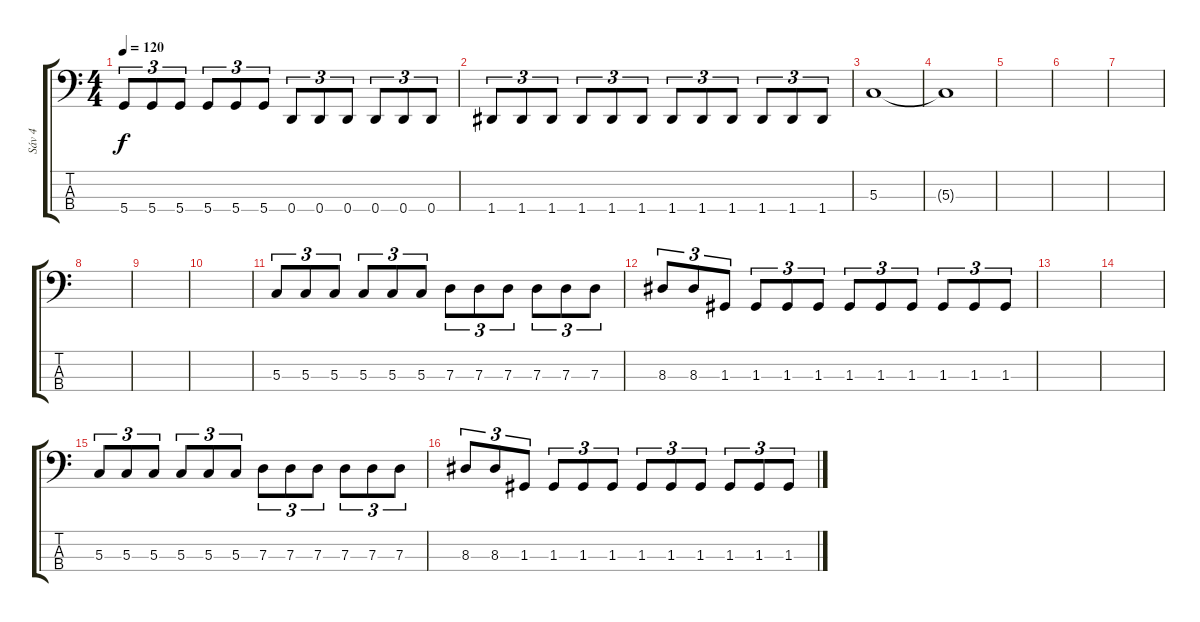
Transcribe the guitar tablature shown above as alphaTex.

\track ("Sáv 4" "Sáv 4") {instrument electricbasspick}
\staff {score tabs}
\tuning (F2 C2 G1 D1) {hide}
\ts (4 4)
\tempo 120
\clef f4
\ks c
5.4.8{tu (3 2) dy f} 5.4.8{tu (3 2)} 5.4.8{tu (3 2)} 5.4.8{tu (3 2)} 5.4.8{tu (3 2)} 5.4.8{tu (3 2)} 0.4.8{tu (3 2)} 0.4.8{tu (3 2)} 0.4.8{tu (3 2)} 0.4.8{tu (3 2)} 0.4.8{tu (3 2)} 0.4.8{tu (3 2)} |
1.4.8{tu (3 2)} 1.4.8{tu (3 2)} 1.4.8{tu (3 2)} 1.4.8{tu (3 2)} 1.4.8{tu (3 2)} 1.4.8{tu (3 2)} 1.4.8{tu (3 2)} 1.4.8{tu (3 2)} 1.4.8{tu (3 2)} 1.4.8{tu (3 2)} 1.4.8{tu (3 2)} 1.4.8{tu (3 2)} |
5.3.1 |
5.3{t}.1 |
|
|
|
|
|
|
5.3.8{tu (3 2)} 5.3.8{tu (3 2)} 5.3.8{tu (3 2)} 5.3.8{tu (3 2)} 5.3.8{tu (3 2)} 5.3.8{tu (3 2)} 7.3.8{tu (3 2)} 7.3.8{tu (3 2)} 7.3.8{tu (3 2)} 7.3.8{tu (3 2)} 7.3.8{tu (3 2)} 7.3.8{tu (3 2)} |
8.3.8{tu (3 2)} 8.3.8{tu (3 2)} 1.3.8{tu (3 2)} 1.3.8{tu (3 2)} 1.3.8{tu (3 2)} 1.3.8{tu (3 2)} 1.3.8{tu (3 2)} 1.3.8{tu (3 2)} 1.3.8{tu (3 2)} 1.3.8{tu (3 2)} 1.3.8{tu (3 2)} 1.3.8{tu (3 2)} |
|
|
5.3.8{tu (3 2)} 5.3.8{tu (3 2)} 5.3.8{tu (3 2)} 5.3.8{tu (3 2)} 5.3.8{tu (3 2)} 5.3.8{tu (3 2)} 7.3.8{tu (3 2)} 7.3.8{tu (3 2)} 7.3.8{tu (3 2)} 7.3.8{tu (3 2)} 7.3.8{tu (3 2)} 7.3.8{tu (3 2)} |
8.3.8{tu (3 2)} 8.3.8{tu (3 2)} 1.3.8{tu (3 2)} 1.3.8{tu (3 2)} 1.3.8{tu (3 2)} 1.3.8{tu (3 2)} 1.3.8{tu (3 2)} 1.3.8{tu (3 2)} 1.3.8{tu (3 2)} 1.3.8{tu (3 2)} 1.3.8{tu (3 2)} 1.3.8{tu (3 2)}
